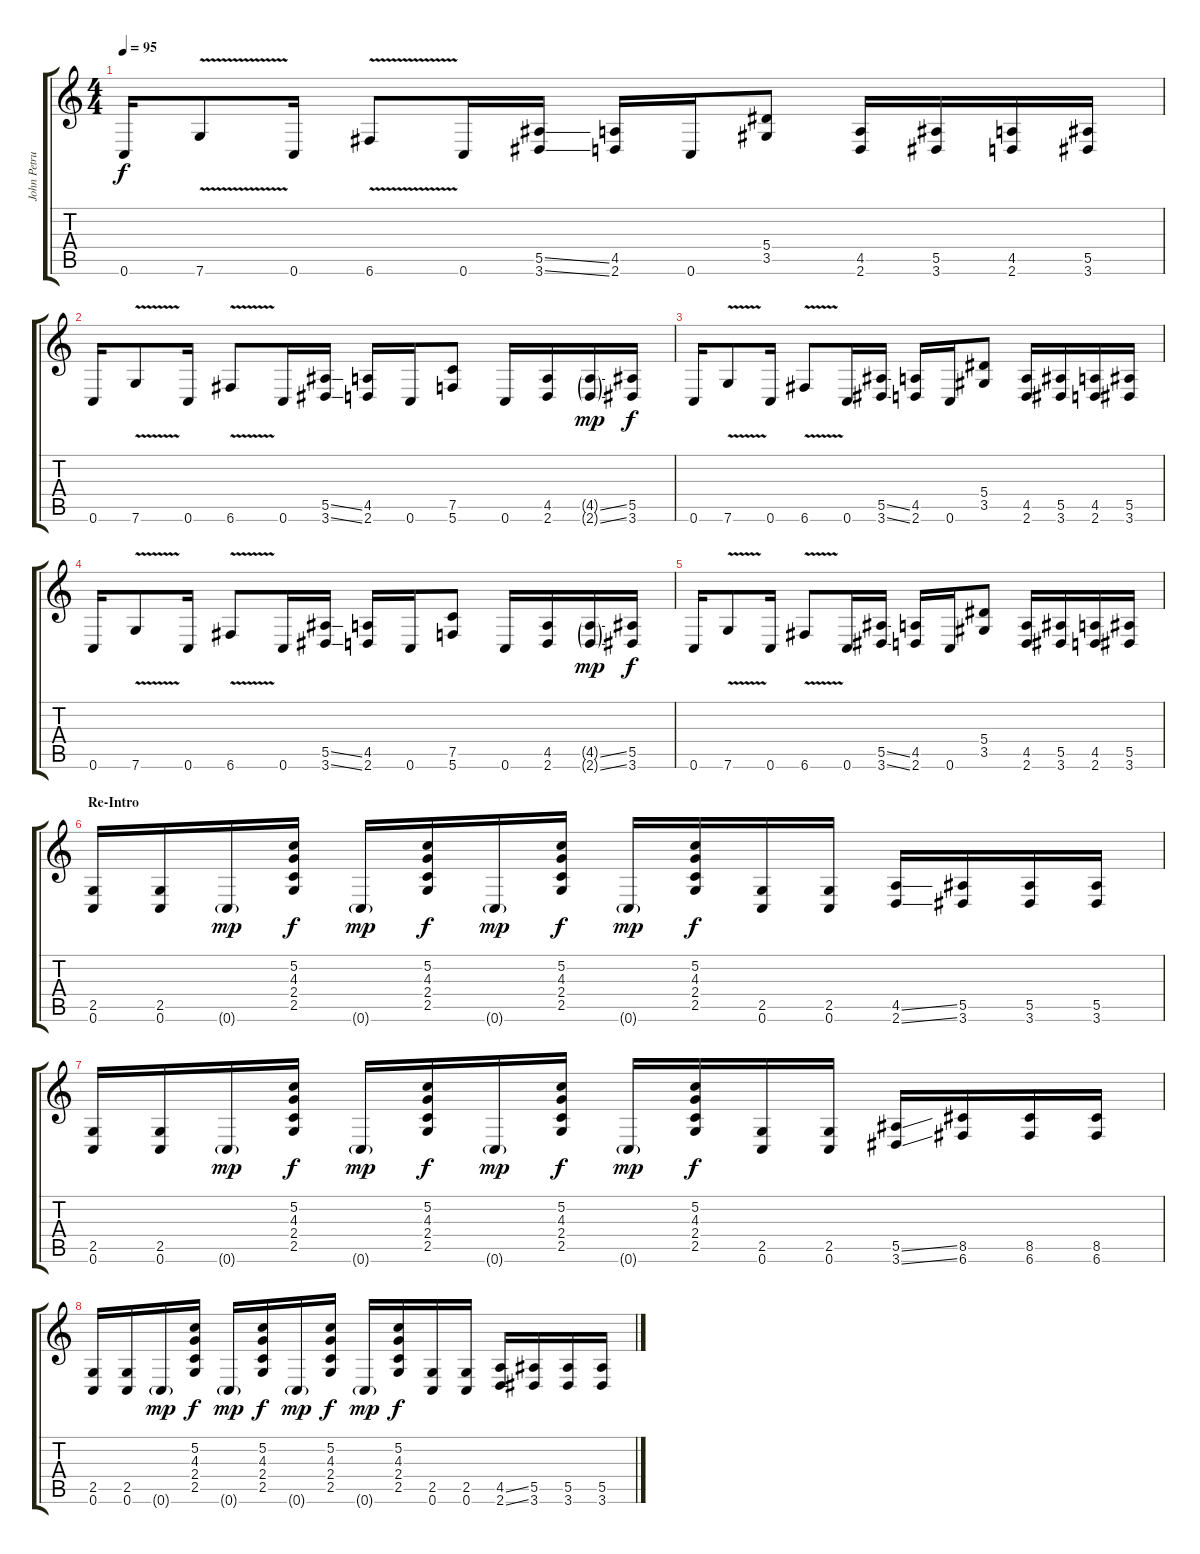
\track ("John Petrucci" "John Petru") {instrument distortionguitar}
\staff {score tabs}
\tuning (C4 G3 Eb3 Bb2 F2 C2) {hide}
\ts (4 4)
\tempo 95
\clef g2
\ks c
0.6.16{dy f} 7.6{v}.8 0.6.16 6.6{v}.8 0.6.16 (5.5{ss} 3.6{ss}).16 (4.5 2.6).16 0.6.16 (5.4 3.5).8 (4.5 2.6).16 (5.5 3.6).16 (4.5 2.6).16 (5.5 3.6).16 |
0.6.16 7.6{v}.8 0.6.16 6.6{v}.8 0.6.16 (5.5{ss} 3.6{ss}).16 (4.5 2.6).16 0.6.16 (7.5 5.6).8 0.6.16 (4.5 2.6).16 (4.5{ss g} 2.6{ss g}).16{dy mp} (5.5 3.6).16{dy f} |
0.6.16 7.6{v}.8 0.6.16 6.6{v}.8 0.6.16 (5.5{ss} 3.6{ss}).16 (4.5 2.6).16 0.6.16 (5.4 3.5).8 (4.5 2.6).16 (5.5 3.6).16 (4.5 2.6).16 (5.5 3.6).16 |
0.6.16 7.6{v}.8 0.6.16 6.6{v}.8 0.6.16 (5.5{ss} 3.6{ss}).16 (4.5 2.6).16 0.6.16 (7.5 5.6).8 0.6.16 (4.5 2.6).16 (4.5{ss g} 2.6{ss g}).16{dy mp} (5.5 3.6).16{dy f} |
0.6.16 7.6{v}.8 0.6.16 6.6{v}.8 0.6.16 (5.5{ss} 3.6{ss}).16 (4.5 2.6).16 0.6.16 (5.4 3.5).8 (4.5 2.6).16 (5.5 3.6).16 (4.5 2.6).16 (5.5 3.6).16 |
\section ("" "Re-Intro")
(2.5 0.6).16 (2.5 0.6).16 0.6{g}.16{dy mp} (5.2 4.3 2.4 2.5).16{dy f} 0.6{g}.16{dy mp} (5.2 4.3 2.4 2.5).16{dy f} 0.6{g}.16{dy mp} (5.2 4.3 2.4 2.5).16{dy f} 0.6{g}.16{dy mp} (5.2 4.3 2.4 2.5).16{dy f} (2.5 0.6).16 (2.5 0.6).16 (4.5{ss} 2.6{ss}).16 (5.5 3.6).16 (5.5 3.6).16 (5.5 3.6).16 |
(2.5 0.6).16 (2.5 0.6).16 0.6{g}.16{dy mp} (5.2 4.3 2.4 2.5).16{dy f} 0.6{g}.16{dy mp} (5.2 4.3 2.4 2.5).16{dy f} 0.6{g}.16{dy mp} (5.2 4.3 2.4 2.5).16{dy f} 0.6{g}.16{dy mp} (5.2 4.3 2.4 2.5).16{dy f} (2.5 0.6).16 (2.5 0.6).16 (5.5{ss} 3.6{ss}).16 (8.5 6.6).16 (8.5 6.6).16 (8.5 6.6).16 |
(2.5 0.6).16 (2.5 0.6).16 0.6{g}.16{dy mp} (5.2 4.3 2.4 2.5).16{dy f} 0.6{g}.16{dy mp} (5.2 4.3 2.4 2.5).16{dy f} 0.6{g}.16{dy mp} (5.2 4.3 2.4 2.5).16{dy f} 0.6{g}.16{dy mp} (5.2 4.3 2.4 2.5).16{dy f} (2.5 0.6).16 (2.5 0.6).16 (4.5{ss} 2.6{ss}).16 (5.5 3.6).16 (5.5 3.6).16 (5.5 3.6).16
